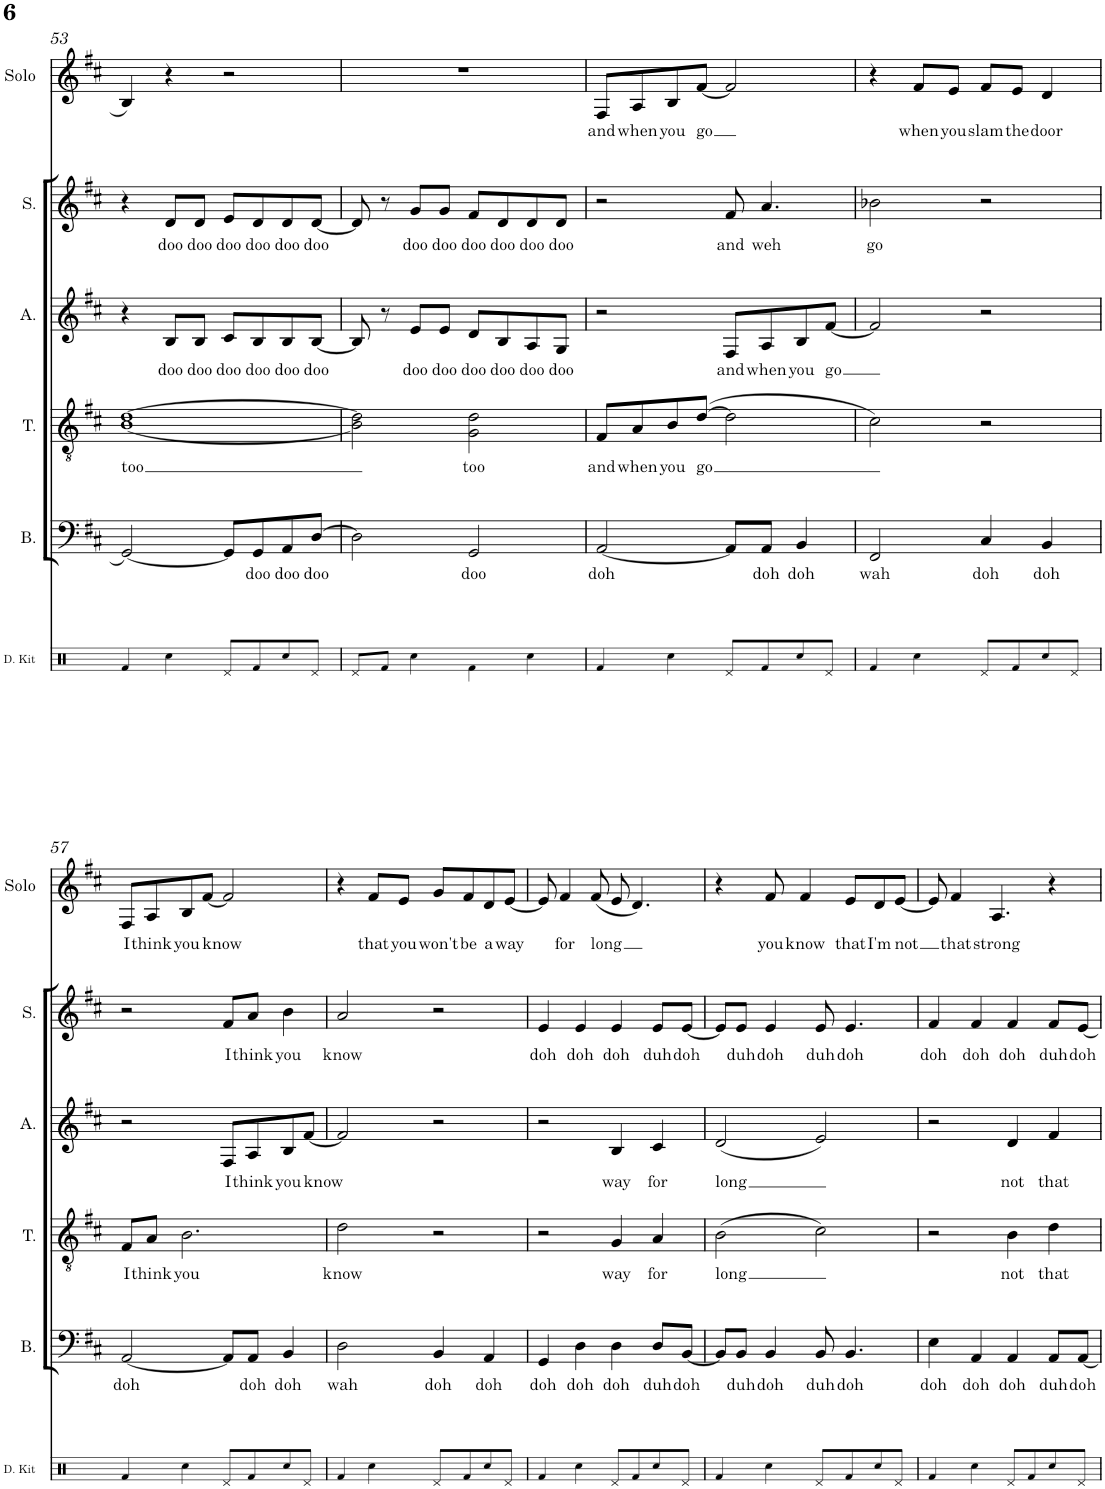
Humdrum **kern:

**kern	**kern	**text	**kern	**text	**kern	**text	**kern	**text	**kern	**text
*part6	*part5	*part5	*part4	*part4	*part3	*part3	*part2	*part2	*part1	*part1
*staff6	*staff5	*staff5	*staff4	*staff4	*staff3	*staff3	*staff2	*staff2	*staff1	*staff1
*I"Drum Kit	*I"Bass	*	*I"Tenor	*	*I"Alto	*	*I"Soprano	*	*I"Solo	*
*I'D. Kit	*I'B.	*	*I'T.	*	*I'A.	*	*I'S.	*	*I'Solo	*
!!LO:PB:g=z
*clefX	*clefF4	*	*clefGv2	*	*clefG2	*	*clefG2	*	*clefG2	*
*k[]	*k[f#c#]	*	*k[f#c#]	*	*k[f#c#]	*	*k[f#c#]	*	*k[f#c#]	*
*M4/4	*M4/4	*	*M4/4	*	*M4/4	*	*M4/4	*	*M4/4	*
=53	=53	=53	=53	=53	=53	=53	=53	=53	=53	=53
!	!	!	!	!LO:LY:b	!	!	!	!	!	!
4Rf/	[2GG/	.	[1B [1d	too	4r	.	4r	.	4B/	.
!	!	!	!	!	!	!LO:LY:b	!	!LO:LY:b	!	!
4Rcc\	.	.	.	.	8B/L	doo	8d/L	doo	4r	.
!	!	!	!	!	!	!LO:LY:b	!	!LO:LY:b	!	!
.	.	.	.	.	8B/J	doo	8d/J	doo	.	.
!	!	!	!	!	!	!LO:LY:b	!	!LO:LY:b	!	!
8Rd/L	8GG/L]	.	.	.	8c#/L	doo	8e/L	doo	2r	.
!	!	!LO:LY:b	!	!	!	!LO:LY:b	!	!LO:LY:b	!	!
8Rf/	8GG/	doo	.	.	8B/	doo	8d/	doo	.	.
!	!	!LO:LY:b	!	!	!	!LO:LY:b	!	!LO:LY:b	!	!
8Rcc/	8AA/	doo	.	.	8B/	doo	8d/	doo	.	.
!	!	!LO:LY:b	!	!	!	!LO:LY:b	!	!LO:LY:b	!	!
8Rd/J	[8D/J	doo	.	.	[8B/J	doo	[8d/J	doo	.	.
=54	=54	=54	=54	=54	=54	=54	=54	=54	=54	=54
8Rd/L	2D\]	.	2B\] 2d\]	.	8B/]	.	8d/]	.	1r	.
8Rf/J	.	.	.	.	8r	.	8r	.	.	.
!	!	!	!	!	!	!LO:LY:b	!	!LO:LY:b	!	!
4Rcc\	.	.	.	.	8e/L	doo	8g/L	doo	.	.
!	!	!	!	!	!	!LO:LY:b	!	!LO:LY:b	!	!
.	.	.	.	.	8e/J	doo	8g/J	doo	.	.
!	!	!LO:LY:b	!	!LO:LY:b	!	!LO:LY:b	!	!LO:LY:b	!	!
4Rf\	2GG/	doo	2G\ 2d\	too	8d/L	doo	8f#/L	doo	.	.
!	!	!	!	!	!	!LO:LY:b	!	!LO:LY:b	!	!
.	.	.	.	.	8B/	doo	8d/	doo	.	.
!	!	!	!	!	!	!LO:LY:b	!	!LO:LY:b	!	!
4Rcc\	.	.	.	.	8A/	doo	8d/	doo	.	.
!	!	!	!	!	!	!LO:LY:b	!	!LO:LY:b	!	!
.	.	.	.	.	8G/J	doo	8d/J	doo	.	.
=55	=55	=55	=55	=55	=55	=55	=55	=55	=55	=55
!	!	!LO:LY:b	!	!LO:LY:b	!	!	!	!	!	!LO:LY:b
4Rf/	[2AA/	doh	8F#/L	and	2r	.	2r	.	8F#/L	and
!	!	!	!	!LO:LY:b	!	!	!	!	!	!LO:LY:b
.	.	.	8A/	when	.	.	.	.	8A/	when
!	!	!	!	!LO:LY:b	!	!	!	!	!	!LO:LY:b
4Rcc\	.	.	8B/	you	.	.	.	.	8B/	you
!	!	!	!	!LO:LY:b	!	!	!	!	!	!LO:LY:b
.	.	.	([8d/J	go	.	.	.	.	[8f#/J	go
!	!	!	!	!	!	!LO:LY:b	!	!LO:LY:b	!	!
8Rd/L	8AA/L]	.	2d\]	.	8F#/L	and	8f#/	and	2f#/]	.
!	!	!LO:LY:b	!	!	!	!LO:LY:b	!	!LO:LY:b	!	!
8Rf/	8AA/J	doh	.	.	8A/	when	4.a/	weh	.	.
!	!	!LO:LY:b	!	!	!	!LO:LY:b	!	!	!	!
8Rcc/	4BB/	doh	.	.	8B/	you	.	.	.	.
!	!	!	!	!	!	!LO:LY:b	!	!	!	!
8Rd/J	.	.	.	.	[8f#/J	go	.	.	.	.
=56	=56	=56	=56	=56	=56	=56	=56	=56	=56	=56
!	!	!LO:LY:b	!	!	!	!	!	!LO:LY:b	!	!
4Rf/	2FF#/	wah	2c#\)	.	2f#/]	.	2b-X\	go	4r	.
!	!	!	!	!	!	!	!	!	!	!LO:LY:b
4Rcc\	.	.	.	.	.	.	.	.	8f#/L	when
!	!	!	!	!	!	!	!	!	!	!LO:LY:b
.	.	.	.	.	.	.	.	.	8e/J	you
!	!	!LO:LY:b	!	!	!	!	!	!	!	!LO:LY:b
8Rd/L	4C#/	doh	2r	.	2r	.	2r	.	8f#/L	slam
!	!	!	!	!	!	!	!	!	!	!LO:LY:b
8Rf/	.	.	.	.	.	.	.	.	8e/J	the
!	!	!LO:LY:b	!	!	!	!	!	!	!	!LO:LY:b
8Rcc/	4BB/	doh	.	.	.	.	.	.	4d/	door
8Rd/J	.	.	.	.	.	.	.	.	.	.
!!LO:LB:g=z
=57	=57	=57	=57	=57	=57	=57	=57	=57	=57	=57
!	!	!LO:LY:b	!	!LO:LY:b	!	!	!	!	!	!LO:LY:b
4Rf/	[2AA/	doh	8F#/L	I	2r	.	2r	.	8F#/L	I
!	!	!	!	!LO:LY:b	!	!	!	!	!	!LO:LY:b
.	.	.	8A/J	think	.	.	.	.	8A/	think
!	!	!	!	!LO:LY:b	!	!	!	!	!	!LO:LY:b
4Rcc\	.	.	2.B\	you	.	.	.	.	8B/	you
!	!	!	!	!	!	!	!	!	!	!LO:LY:b
.	.	.	.	.	.	.	.	.	[8f#/J	know
!	!	!	!	!	!	!LO:LY:b	!	!LO:LY:b	!	!
8Rd/L	8AA/L]	.	.	.	8F#/L	I	8f#/L	I	2f#/]	.
!	!	!LO:LY:b	!	!	!	!LO:LY:b	!	!LO:LY:b	!	!
8Rf/	8AA/J	doh	.	.	8A/	think	8a/J	think	.	.
!	!	!LO:LY:b	!	!	!	!LO:LY:b	!	!LO:LY:b	!	!
8Rcc/	4BB/	doh	.	.	8B/	you	4b\	you	.	.
!	!	!	!	!	!	!LO:LY:b	!	!	!	!
8Rd/J	.	.	.	.	[8f#/J	know	.	.	.	.
=58	=58	=58	=58	=58	=58	=58	=58	=58	=58	=58
!	!	!LO:LY:b	!	!LO:LY:b	!	!	!	!LO:LY:b	!	!
4Rf/	2D\	wah	2d\	know	2f#/]	.	2a/	know	4r	.
!	!	!	!	!	!	!	!	!	!	!LO:LY:b
4Rcc\	.	.	.	.	.	.	.	.	8f#/L	that
!	!	!	!	!	!	!	!	!	!	!LO:LY:b
.	.	.	.	.	.	.	.	.	8e/J	you
!	!	!LO:LY:b	!	!	!	!	!	!	!	!LO:LY:b
8Rd/L	4BB/	doh	2r	.	2r	.	2r	.	8g/L	won't
!	!	!	!	!	!	!	!	!	!	!LO:LY:b
8Rf/	.	.	.	.	.	.	.	.	8f#/	be
!	!	!LO:LY:b	!	!	!	!	!	!	!	!LO:LY:b
8Rcc/	4AA/	doh	.	.	.	.	.	.	8d/	a
!	!	!	!	!	!	!	!	!	!	!LO:LY:b
8Rd/J	.	.	.	.	.	.	.	.	[8e/J	way
=59	=59	=59	=59	=59	=59	=59	=59	=59	=59	=59
!	!	!LO:LY:b	!	!	!	!	!	!LO:LY:b	!	!
4Rf/	4GG/	doh	2r	.	2r	.	4e/	doh	8e/]	.
!	!	!	!	!	!	!	!	!	!	!LO:LY:b
.	.	.	.	.	.	.	.	.	4f#/	for
!	!	!LO:LY:b	!	!	!	!	!	!LO:LY:b	!	!
4Rcc\	4D\	doh	.	.	.	.	4e/	doh	.	.
!	!	!	!	!	!	!	!	!	!	!LO:LY:b
.	.	.	.	.	.	.	.	.	(8f#/	long
!	!	!LO:LY:b	!	!LO:LY:b	!	!LO:LY:b	!	!LO:LY:b	!	!
8Rd/L	4D\	doh	4G/	way	4B/	way	4e/	doh	8e/	.
8Rf/	.	.	.	.	.	.	.	.	4.d/)	.
!	!	!LO:LY:b	!	!LO:LY:b	!	!LO:LY:b	!	!LO:LY:b	!	!
8Rcc/	8D/L	duh	4A/	for	4c#/	for	8e/L	duh	.	.
!	!	!LO:LY:b	!	!	!	!	!	!LO:LY:b	!	!
8Rd/J	[8BB/J	doh	.	.	.	.	[8e/J	doh	.	.
=60	=60	=60	=60	=60	=60	=60	=60	=60	=60	=60
!	!	!	!	!LO:LY:b	!	!LO:LY:b	!	!	!	!
4Rf/	8BB/L]	.	(2B\	long	(2d/	long	8e/L]	.	4r	.
!	!	!LO:LY:b	!	!	!	!	!	!LO:LY:b	!	!
.	8BB/J	duh	.	.	.	.	8e/J	duh	.	.
!	!	!LO:LY:b	!	!	!	!	!	!LO:LY:b	!	!LO:LY:b
4Rcc\	4BB/	doh	.	.	.	.	4e/	doh	8f#/	you
!	!	!	!	!	!	!	!	!	!	!LO:LY:b
.	.	.	.	.	.	.	.	.	4f#/	know
!	!	!LO:LY:b	!	!	!	!	!	!LO:LY:b	!	!
8Rd/L	8BB/	duh	2c#\)	.	2e/)	.	8e/	duh	.	.
!	!	!LO:LY:b	!	!	!	!	!	!LO:LY:b	!	!LO:LY:b
8Rf/	4.BB/	doh	.	.	.	.	4.e/	doh	8e/L	that
!	!	!	!	!	!	!	!	!	!	!LO:LY:b
8Rcc/	.	.	.	.	.	.	.	.	8d/	I'm
!	!	!	!	!	!	!	!	!	!	!LO:LY:b
8Rd/J	.	.	.	.	.	.	.	.	[8e/J	not
=61	=61	=61	=61	=61	=61	=61	=61	=61	=61	=61
!	!	!LO:LY:b	!	!	!	!	!	!LO:LY:b	!	!
4Rf/	4E\	doh	2r	.	2r	.	4f#/	doh	8e/]	.
!	!	!	!	!	!	!	!	!	!	!LO:LY:b
.	.	.	.	.	.	.	.	.	4f#/	that
!	!	!LO:LY:b	!	!	!	!	!	!LO:LY:b	!	!
4Rcc\	4AA/	doh	.	.	.	.	4f#/	doh	.	.
!	!	!	!	!	!	!	!	!	!	!LO:LY:b
.	.	.	.	.	.	.	.	.	4.A/	strong
!	!	!LO:LY:b	!	!LO:LY:b	!	!LO:LY:b	!	!LO:LY:b	!	!
8Rd/L	4AA/	doh	4B\	not	4d/	not	4f#/	doh	.	.
8Rf/	.	.	.	.	.	.	.	.	.	.
!	!	!LO:LY:b	!	!LO:LY:b	!	!LO:LY:b	!	!LO:LY:b	!	!
8Rcc/	8AA/L	duh	4d\	that	4f#/	that	8f#/L	duh	4r	.
!	!	!LO:LY:b	!	!	!	!	!	!LO:LY:b	!	!
8Rd/J	[8AA/J	doh	.	.	.	.	[8e/J	doh	.	.
=	=	=	=	=	=	=	=	=	=	=
*-	*-	*-	*-	*-	*-	*-	*-	*-	*-	*-
